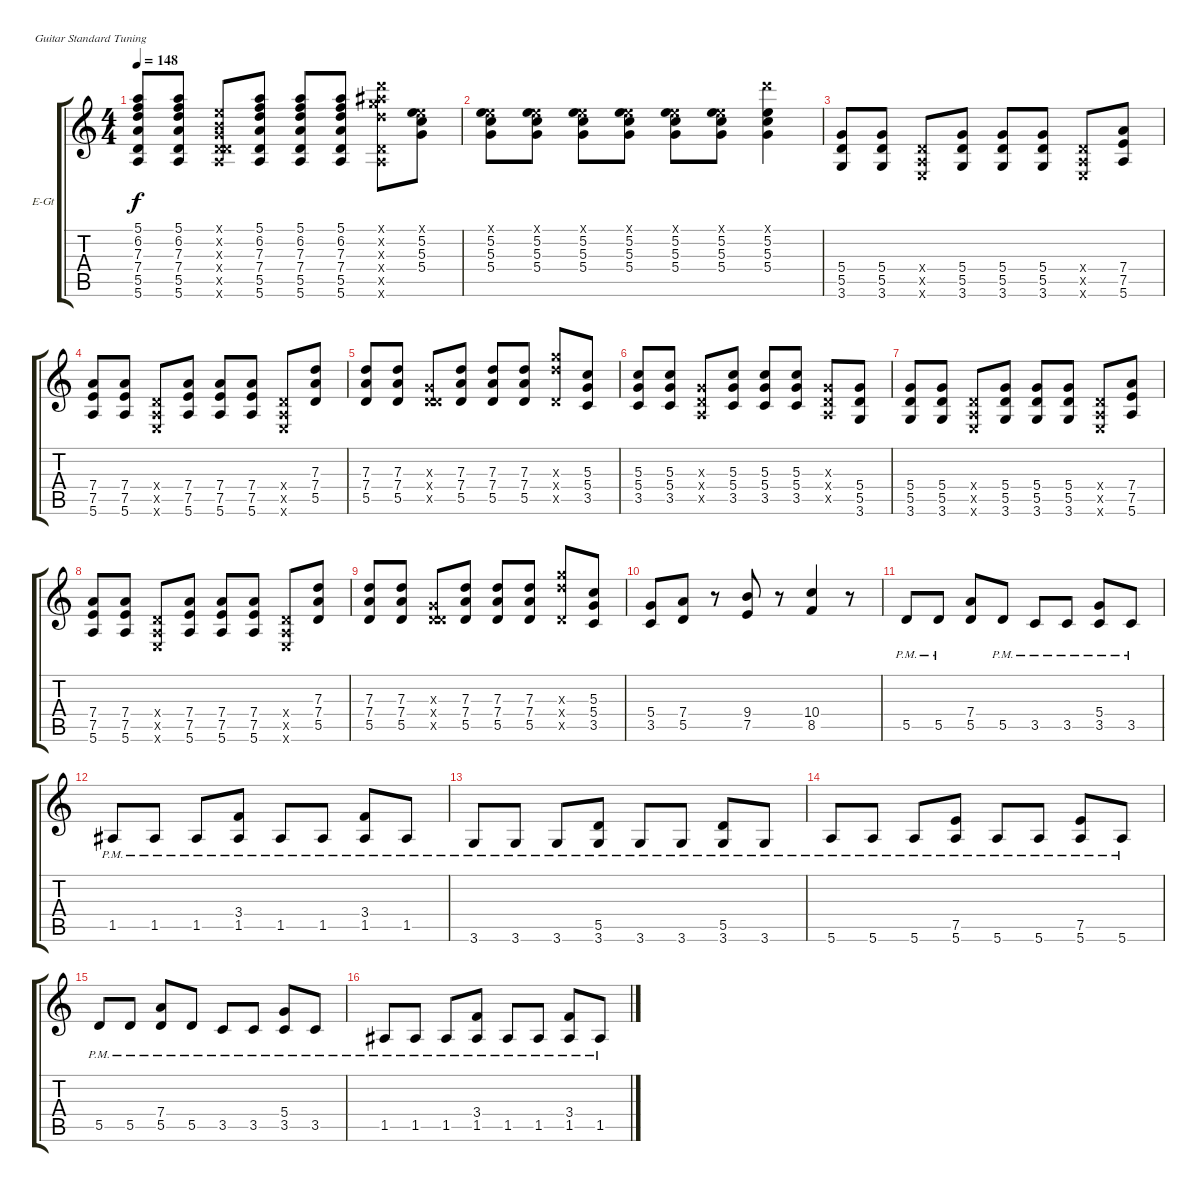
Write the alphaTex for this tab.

\defaultSystemsLayout 4
\bracketExtendMode groupsimilarinstruments
\firstSystemTrackNameOrientation horizontal
\otherSystemsTrackNameOrientation horizontal
\track ("Аня" "E-Gt") {instrument distortionguitar}
\staff {score tabs}
\tuning (E4 B3 G3 D3 A2 E2)
\ts (4 4)
\tempo 148
\clef g2
\ks c
(5.1 6.2 7.3 7.4 5.5 5.6).8{dy f} (5.1 6.2 7.3 7.4 5.5 5.6).8 (0.1{x} 0.2{x} 0.3{x} 0.4{x} 5.5{x} 5.6{x}).8 (5.1 6.2 7.3 7.4 5.5 5.6).8 (5.1 6.2 7.3 7.4 5.5 5.6).8 (5.1 6.2 7.3 7.4 5.5 5.6).8 (10.1{x} 11.2{x} 12.3{x} 12.4{x} 5.5{x} 5.6{x}).8 (0.1{x} 5.2 5.3 5.4).8 |
(0.1{x} 5.2 5.3 5.4).8 (0.1{x} 5.2 5.3 5.4).8 (0.1{x} 5.2 5.3 5.4).8 (0.1{x} 5.2 5.3 5.4).8 (0.1{x} 5.2 5.3 5.4).8 (0.1{x} 5.2 5.3 5.4).8 (10.1{x} 5.2 5.3 5.4).4 |
(5.4 3.6 5.5).8 (5.4 3.6 5.5).8 (0.4{x} 0.5{x} 0.6{x}).8 (5.4 3.6 5.5).8 (5.4 3.6 5.5).8 (5.4 3.6 5.5).8 (0.4{x} 0.5{x} 0.6{x}).8 (7.4 5.6 7.5).8 |
(7.4 5.6 7.5).8 (7.4 5.6 7.5).8 (0.4{x} 0.5{x} 0.6{x}).8 (7.4 5.6 7.5).8 (7.4 5.6 7.5).8 (7.4 5.6 7.5).8 (0.4{x} 0.5{x} 0.6{x}).8 (7.3 7.4 5.5).8 |
(7.3 7.4 5.5).8 (7.3 7.4 5.5).8 (0.3{x} 0.4{x} 5.5{x}).8 (7.3 7.4 5.5).8 (7.3 7.4 5.5).8 (7.3 7.4 5.5).8 (12.3{x} 12.4{x} 5.5{x}).8 (5.3 5.4 3.5).8 |
(5.3 5.4 3.5).8 (5.3 5.4 3.5).8 (0.3{x} 0.4{x} 0.5{x}).8 (5.3 5.4 3.5).8 (5.3 5.4 3.5).8 (5.3 5.4 3.5).8 (0.3{x} 0.4{x} 0.5{x}).8 (5.4 3.6 5.5).8 |
(5.4 3.6 5.5).8 (5.4 3.6 5.5).8 (0.4{x} 0.5{x} 0.6{x}).8 (5.4 3.6 5.5).8 (5.4 3.6 5.5).8 (5.4 3.6 5.5).8 (0.4{x} 0.5{x} 0.6{x}).8 (7.4 5.6 7.5).8 |
(7.4 5.6 7.5).8 (7.4 5.6 7.5).8 (0.4{x} 0.5{x} 0.6{x}).8 (7.4 5.6 7.5).8 (7.4 5.6 7.5).8 (7.4 5.6 7.5).8 (0.4{x} 0.5{x} 0.6{x}).8 (7.3 7.4 5.5).8 |
(7.3 7.4 5.5).8 (7.3 7.4 5.5).8 (0.3{x} 0.4{x} 5.5{x}).8 (7.3 7.4 5.5).8 (7.3 7.4 5.5).8 (7.3 7.4 5.5).8 (12.3{x} 12.4{x} 5.5{x}).8 (5.3 5.4 3.5).8 |
(5.4 3.5).8 (7.4 5.5).8 r.8 (9.4 7.5).8 r.8 (10.4 8.5).4 r.8 |
5.5{pm}.8 5.5{pm}.8 (7.4 5.5).8 5.5{pm}.8 3.5{pm}.8 3.5{pm}.8 (5.4{pm} 3.5{pm}).8 3.5{pm}.8 |
1.5{pm}.8 1.5{pm}.8 1.5{pm}.8 (3.4{pm} 1.5{pm}).8 1.5{pm}.8 1.5{pm}.8 (3.4{pm} 1.5{pm}).8 1.5{pm}.8 |
3.6{pm}.8 3.6{pm}.8 3.6{pm}.8 (5.5{pm} 3.6{pm}).8 3.6{pm}.8 3.6{pm}.8 (5.5{pm} 3.6{pm}).8 3.6{pm}.8 |
5.6{pm}.8 5.6{pm}.8 5.6{pm}.8 (7.5{pm} 5.6{pm}).8 5.6{pm}.8 5.6{pm}.8 (7.5{pm} 5.6{pm}).8 5.6{pm}.8 |
5.5{pm}.8 5.5{pm}.8 (7.4 5.5{pm}).8 5.5{pm}.8 3.5{pm}.8 3.5{pm}.8 (5.4{pm} 3.5{pm}).8 3.5{pm}.8 |
1.5{pm}.8 1.5{pm}.8 1.5{pm}.8 (3.4{pm} 1.5{pm}).8 1.5{pm}.8 1.5{pm}.8 (3.4{pm} 1.5{pm}).8 1.5{pm}.8
